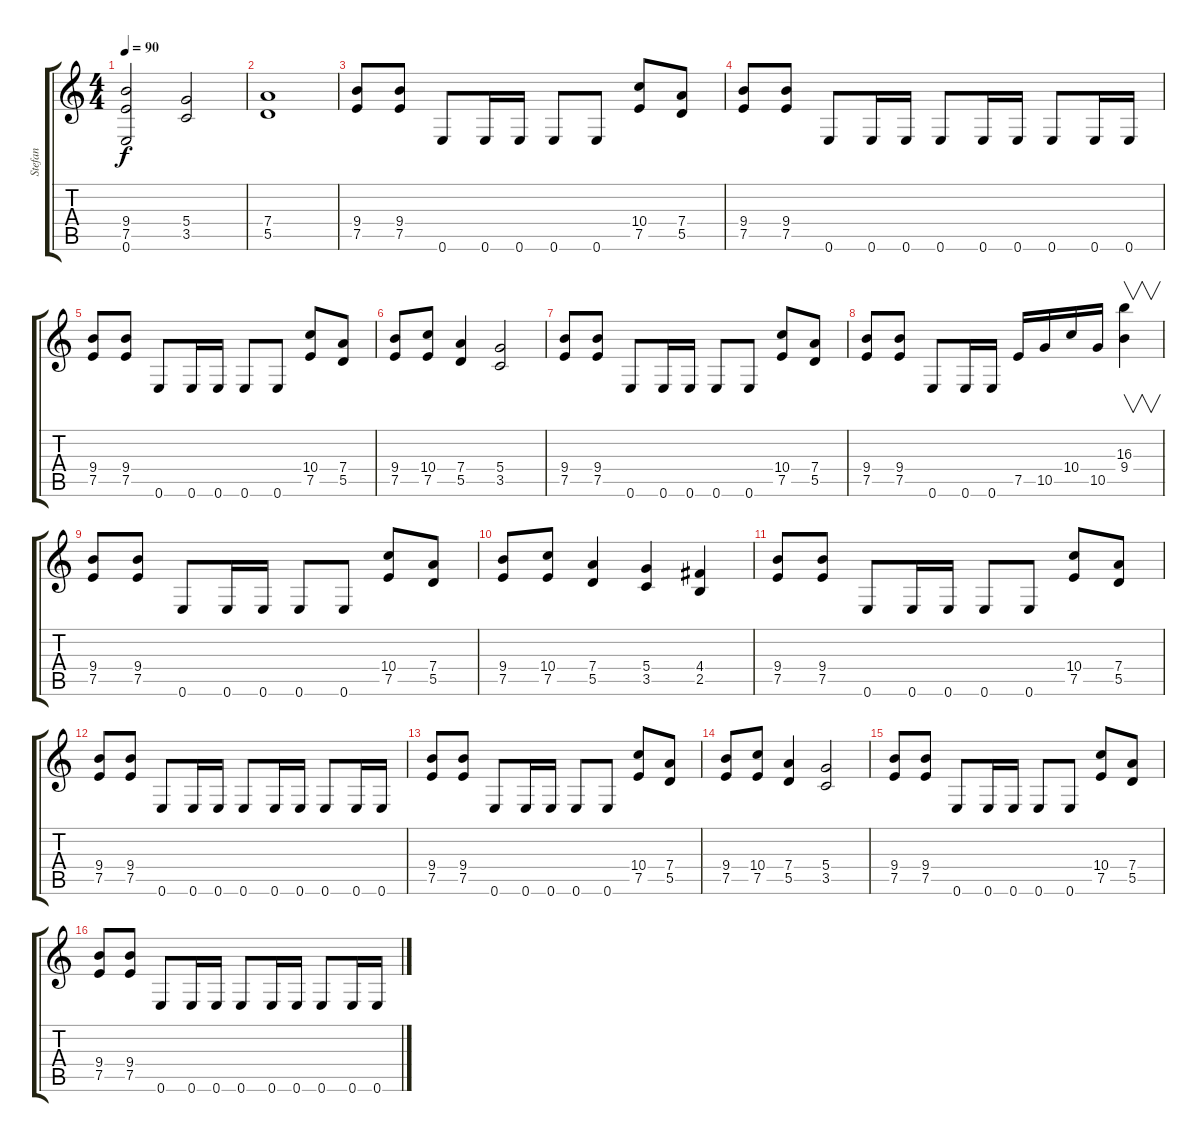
\track ("Stefan" "Stefan") {instrument distortionguitar}
\staff {score tabs}
\tuning (E4 B3 G3 D3 A2 E2) {hide}
\ts (4 4)
\tempo 90
\clef g2
\ks c
(9.4 7.5 0.6).2{dy f} (5.4 3.5).2 |
(7.4 5.5).1 |
(9.4 7.5).8 (9.4 7.5).8 0.6.8 0.6.16 0.6.16 0.6.8 0.6.8 (10.4 7.5).8 (7.4 5.5).8 |
(9.4 7.5).8 (9.4 7.5).8 0.6.8 0.6.16 0.6.16 0.6.8 0.6.16 0.6.16 0.6.8 0.6.16 0.6.16 |
(9.4 7.5).8 (9.4 7.5).8 0.6.8 0.6.16 0.6.16 0.6.8 0.6.8 (10.4 7.5).8 (7.4 5.5).8 |
(9.4 7.5).8 (10.4 7.5).8 (7.4 5.5).4 (5.4 3.5).2 |
(9.4 7.5).8 (9.4 7.5).8 0.6.8 0.6.16 0.6.16 0.6.8 0.6.8 (10.4 7.5).8 (7.4 5.5).8 |
(9.4 7.5).8 (9.4 7.5).8 0.6.8 0.6.16 0.6.16 7.5.16 10.5.16 10.4.16 10.5.16 (16.3 9.4).4{v} |
(9.4 7.5).8 (9.4 7.5).8 0.6.8 0.6.16 0.6.16 0.6.8 0.6.8 (10.4 7.5).8 (7.4 5.5).8 |
(9.4 7.5).8 (10.4 7.5).8 (7.4 5.5).4 (5.4 3.5).4 (4.4 2.5).4 |
(9.4 7.5).8 (9.4 7.5).8 0.6.8 0.6.16 0.6.16 0.6.8 0.6.8 (10.4 7.5).8 (7.4 5.5).8 |
(9.4 7.5).8 (9.4 7.5).8 0.6.8 0.6.16 0.6.16 0.6.8 0.6.16 0.6.16 0.6.8 0.6.16 0.6.16 |
(9.4 7.5).8 (9.4 7.5).8 0.6.8 0.6.16 0.6.16 0.6.8 0.6.8 (10.4 7.5).8 (7.4 5.5).8 |
(9.4 7.5).8 (10.4 7.5).8 (7.4 5.5).4 (5.4 3.5).2 |
(9.4 7.5).8 (9.4 7.5).8 0.6.8 0.6.16 0.6.16 0.6.8 0.6.8 (10.4 7.5).8 (7.4 5.5).8 |
(9.4 7.5).8 (9.4 7.5).8 0.6.8 0.6.16 0.6.16 0.6.8 0.6.16 0.6.16 0.6.8 0.6.16 0.6.16
